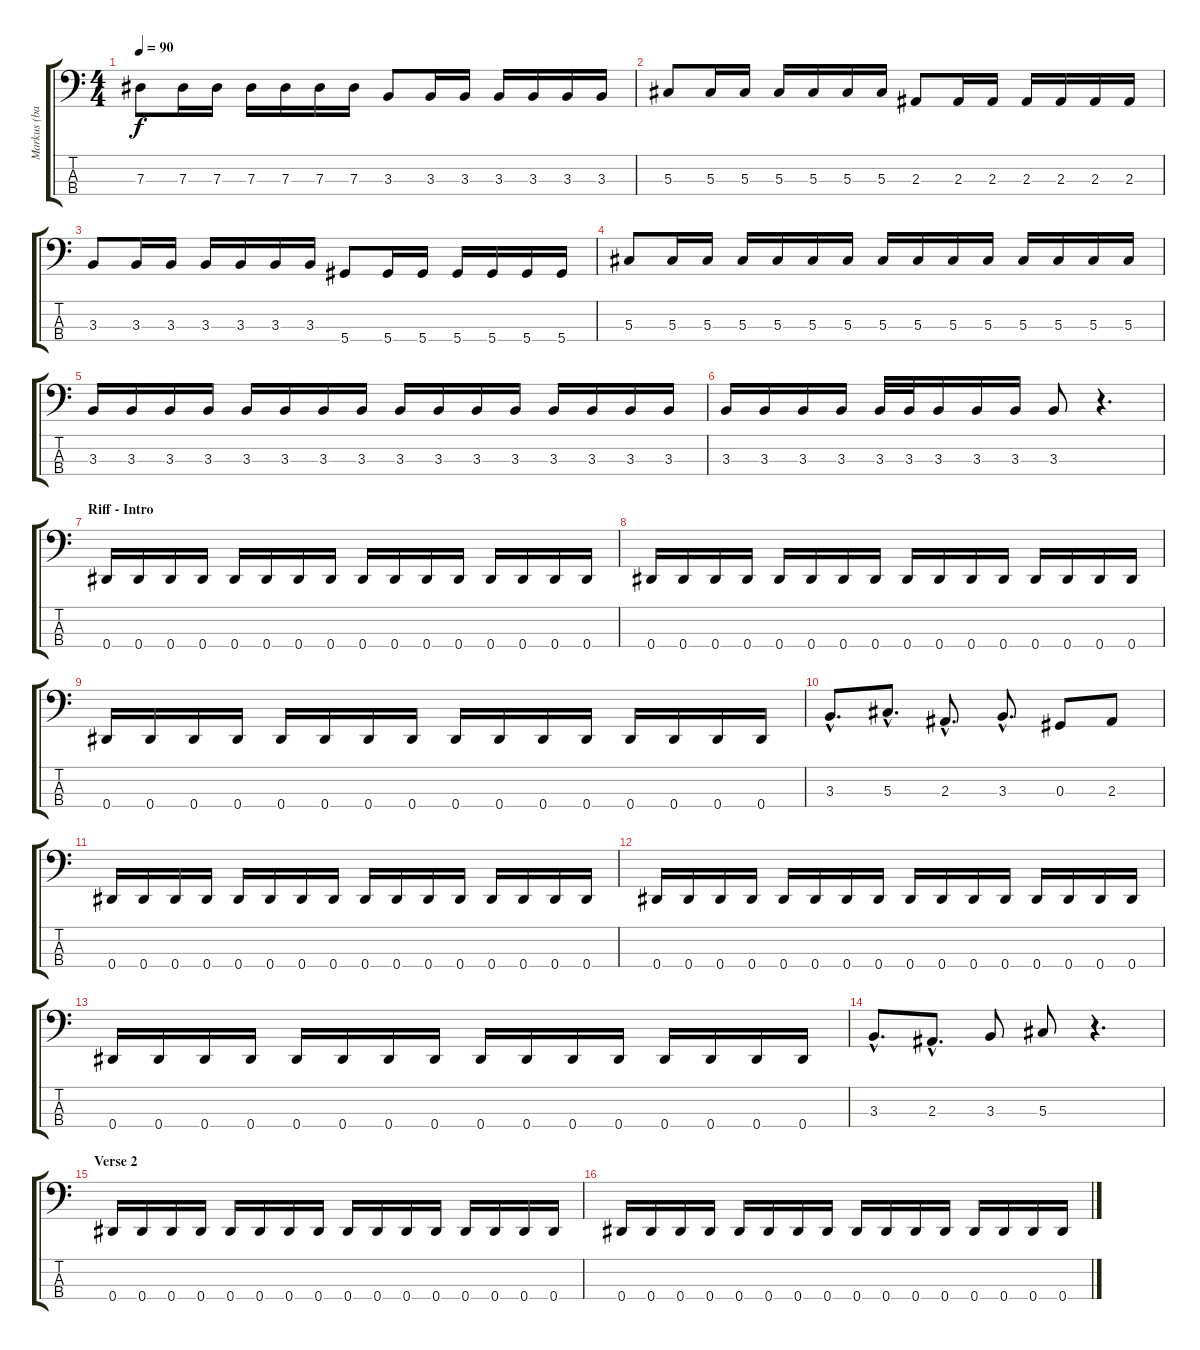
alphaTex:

\track ("Markus (bass)" "Markus (ba") {instrument electricbassfinger}
\staff {score tabs}
\tuning (Gb2 Db2 Ab1 Eb1) {hide}
\ts (4 4)
\tempo 90
\clef f4
\ks c
7.3.8{dy f} 7.3.16 7.3.16 7.3.16 7.3.16 7.3.16 7.3.16 3.3.8 3.3.16 3.3.16 3.3.16 3.3.16 3.3.16 3.3.16 |
5.3.8 5.3.16 5.3.16 5.3.16 5.3.16 5.3.16 5.3.16 2.3.8 2.3.16 2.3.16 2.3.16 2.3.16 2.3.16 2.3.16 |
3.3.8 3.3.16 3.3.16 3.3.16 3.3.16 3.3.16 3.3.16 5.4.8 5.4.16 5.4.16 5.4.16 5.4.16 5.4.16 5.4.16 |
5.3.8 5.3.16 5.3.16 5.3.16 5.3.16 5.3.16 5.3.16 5.3.16 5.3.16 5.3.16 5.3.16 5.3.16 5.3.16 5.3.16 5.3.16 |
3.3.16 3.3.16 3.3.16 3.3.16 3.3.16 3.3.16 3.3.16 3.3.16 3.3.16 3.3.16 3.3.16 3.3.16 3.3.16 3.3.16 3.3.16 3.3.16 |
3.3.16 3.3.16 3.3.16 3.3.16 3.3.32 3.3.32 3.3.16 3.3.16 3.3.16 3.3.8 r.4{d} |
\section ("" "Riff - Intro")
0.4.16 0.4.16 0.4.16 0.4.16 0.4.16 0.4.16 0.4.16 0.4.16 0.4.16 0.4.16 0.4.16 0.4.16 0.4.16 0.4.16 0.4.16 0.4.16 |
0.4.16 0.4.16 0.4.16 0.4.16 0.4.16 0.4.16 0.4.16 0.4.16 0.4.16 0.4.16 0.4.16 0.4.16 0.4.16 0.4.16 0.4.16 0.4.16 |
0.4.16 0.4.16 0.4.16 0.4.16 0.4.16 0.4.16 0.4.16 0.4.16 0.4.16 0.4.16 0.4.16 0.4.16 0.4.16 0.4.16 0.4.16 0.4.16 |
3.3{hac}.8{d} 5.3{hac}.8{d} 2.3{hac}.8{d} 3.3{hac}.8{d} 0.3.8 2.3.8 |
0.4.16 0.4.16 0.4.16 0.4.16 0.4.16 0.4.16 0.4.16 0.4.16 0.4.16 0.4.16 0.4.16 0.4.16 0.4.16 0.4.16 0.4.16 0.4.16 |
0.4.16 0.4.16 0.4.16 0.4.16 0.4.16 0.4.16 0.4.16 0.4.16 0.4.16 0.4.16 0.4.16 0.4.16 0.4.16 0.4.16 0.4.16 0.4.16 |
0.4.16 0.4.16 0.4.16 0.4.16 0.4.16 0.4.16 0.4.16 0.4.16 0.4.16 0.4.16 0.4.16 0.4.16 0.4.16 0.4.16 0.4.16 0.4.16 |
3.3{hac}.8{d} 2.3{hac}.8{d} 3.3.8 5.3.8 r.4{d} |
\section ("" "Verse 2")
0.4.16 0.4.16 0.4.16 0.4.16 0.4.16 0.4.16 0.4.16 0.4.16 0.4.16 0.4.16 0.4.16 0.4.16 0.4.16 0.4.16 0.4.16 0.4.16 |
0.4.16 0.4.16 0.4.16 0.4.16 0.4.16 0.4.16 0.4.16 0.4.16 0.4.16 0.4.16 0.4.16 0.4.16 0.4.16 0.4.16 0.4.16 0.4.16
